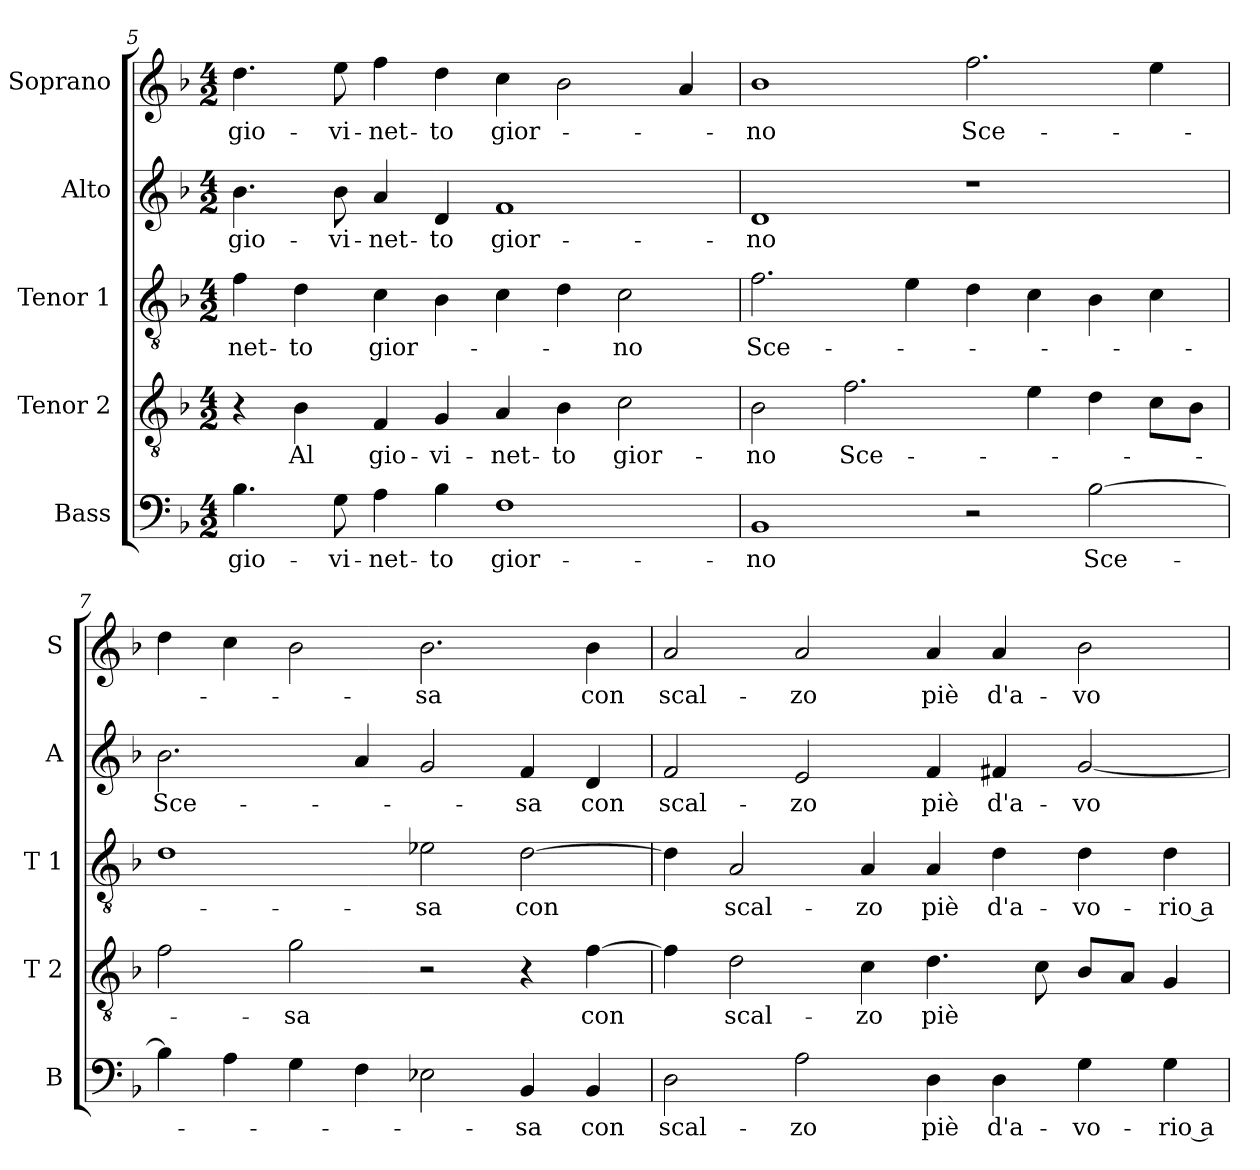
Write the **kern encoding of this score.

**kern	**text	**kern	**text	**kern	**text	**kern	**text	**kern	**text
*part5	*part5	*part4	*part4	*part3	*part3	*part2	*part2	*part1	*part1
*staff5	*staff5	*staff4	*staff4	*staff3	*staff3	*staff2	*staff2	*staff1	*staff1
*I"Bass	*	*I"Tenor 2	*	*I"Tenor 1	*	*I"Alto	*	*I"Soprano	*
*I'B	*	*I'T 2	*	*I'T 1	*	*I'A	*	*I'S	*
*clefF4	*	*clefGv2	*	*clefGv2	*	*clefG2	*	*clefG2	*
*k[b-]	*	*k[b-]	*	*k[b-]	*	*k[b-]	*	*k[b-]	*
*F:	*	*F:	*	*F:	*	*F:	*	*F:	*
*M4/2	*	*M4/2	*	*M4/2	*	*M4/2	*	*M4/2	*
=5	=5	=5	=5	=5	=5	=5	=5	=5	=5
!	!LO:LY:b	!	!	!	!	!	!	!	!
!	!	!	!	!	!LO:LY:b	!	!	!	!
!	!	!	!	!	!	!	!LO:LY:b	!	!
!	!	!	!	!	!	!	!	!	!LO:LY:b
4.B-\	gio-	4r	.	4f\	-net-	4.b-\	gio-	4.dd\	gio-
!	!	!	!LO:LY:b	!	!	!	!	!	!
!	!	!	!	!	!LO:LY:b	!	!	!	!
.	.	4B-\	Al	4d\	-to	.	.	.	.
!	!LO:LY:b	!	!	!	!	!	!	!	!
!	!	!	!	!	!	!	!LO:LY:b	!	!
!	!	!	!	!	!	!	!	!	!LO:LY:b
8G\	-vi-	.	.	.	.	8b-\	-vi-	8ee\	-vi-
!	!LO:LY:b	!	!	!	!	!	!	!	!
!	!	!	!LO:LY:b	!	!	!	!	!	!
!	!	!	!	!	!LO:LY:b	!	!	!	!
!	!	!	!	!	!	!	!LO:LY:b	!	!
!	!	!	!	!	!	!	!	!	!LO:LY:b
4A\	-net-	4F/	gio-	4c\	gior-	4a/	-net-	4ff\	-net-
!	!LO:LY:b	!	!	!	!	!	!	!	!
!	!	!	!LO:LY:b	!	!	!	!	!	!
!	!	!	!	!	!	!	!LO:LY:b	!	!
!	!	!	!	!	!	!	!	!	!LO:LY:b
4B-\	-to	4G/	-vi-	4B-\	.	4d/	-to	4dd\	-to
!	!LO:LY:b	!	!	!	!	!	!	!	!
!	!	!	!LO:LY:b	!	!	!	!	!	!
!	!	!	!	!	!	!	!LO:LY:b	!	!
!	!	!	!	!	!	!	!	!	!LO:LY:b
1F	gior-	4A/	-net-	4c\	.	1f	gior-	4cc\	gior-
!	!	!	!LO:LY:b	!	!	!	!	!	!
.	.	4B-\	-to	4d\	.	.	.	2b-\	.
!	!	!	!LO:LY:b	!	!	!	!	!	!
!	!	!	!	!	!LO:LY:b	!	!	!	!
.	.	2c\	gior-	2c\	-no	.	.	.	.
.	.	.	.	.	.	.	.	4a/	.
=6	=6	=6	=6	=6	=6	=6	=6	=6	=6
!	!LO:LY:b	!	!	!	!	!	!	!	!
!	!	!	!LO:LY:b	!	!	!	!	!	!
!	!	!	!	!	!LO:LY:b	!	!	!	!
!	!	!	!	!	!	!	!LO:LY:b	!	!
!	!	!	!	!	!	!	!	!	!LO:LY:b
1BB-	-no	2B-\	-no	2.f\	Sce-	1d	-no	1b-	-no
!	!	!	!LO:LY:b	!	!	!	!	!	!
.	.	2.f\	Sce-	.	.	.	.	.	.
.	.	.	.	4e\	.	.	.	.	.
!	!	!	!	!	!	!	!	!	!LO:LY:b
2r	.	.	.	4d\	.	1r	.	2.ff\	Sce-
.	.	4e\	.	4c\	.	.	.	.	.
!	!LO:LY:b	!	!	!	!	!	!	!	!
[2B-\	Sce-	4d\	.	4B-\	.	.	.	.	.
.	.	8c\L	.	4c\	.	.	.	4ee\	.
.	.	8B-\J	.	.	.	.	.	.	.
!!LO:PB:g=z
=7	=7	=7	=7	=7	=7	=7	=7	=7	=7
!	!	!	!	!	!	!	!LO:LY:b	!	!
4B-\]	.	2f\	.	1d	.	2.b-\	Sce-	4dd\	.
4A\	.	.	.	.	.	.	.	4cc\	.
!	!	!	!LO:LY:b	!	!	!	!	!	!
4G\	.	2g\	-sa	.	.	.	.	2b-\	.
4F\	.	.	.	.	.	4a/	.	.	.
!	!	!	!	!	!LO:LY:b	!	!	!	!
!	!	!	!	!	!	!	!	!	!LO:LY:b
2E-X\	.	2r	.	2e-X\	-sa	2g/	.	2.b-\	-sa
!	!LO:LY:b	!	!	!	!	!	!	!	!
!	!	!	!	!	!LO:LY:b	!	!	!	!
!	!	!	!	!	!	!	!LO:LY:b	!	!
4BB-/	-sa	4r	.	[2d\	con	4f/	-sa	.	.
!	!LO:LY:b	!	!	!	!	!	!	!	!
!	!	!	!LO:LY:b	!	!	!	!	!	!
!	!	!	!	!	!	!	!LO:LY:b	!	!
!	!	!	!	!	!	!	!	!	!LO:LY:b
4BB-/	con	[4f\	con	.	.	4d/	con	4b-\	con
=8	=8	=8	=8	=8	=8	=8	=8	=8	=8
!	!LO:LY:b	!	!	!	!	!	!	!	!
!	!	!	!	!	!	!	!LO:LY:b	!	!
!	!	!	!	!	!	!	!	!	!LO:LY:b
2D\	scal-	4f\]	.	4d\]	.	2f/	scal-	2a/	scal-
!	!	!	!LO:LY:b	!	!	!	!	!	!
!	!	!	!	!	!LO:LY:b	!	!	!	!
.	.	2d\	scal-	2A/	scal-	.	.	.	.
!	!LO:LY:b	!	!	!	!	!	!	!	!
!	!	!	!	!	!	!	!LO:LY:b	!	!
!	!	!	!	!	!	!	!	!	!LO:LY:b
2A\	-zo	.	.	.	.	2e/	-zo	2a/	-zo
!	!	!	!LO:LY:b	!	!	!	!	!	!
!	!	!	!	!	!LO:LY:b	!	!	!	!
.	.	4c\	-zo	4A/	-zo	.	.	.	.
!	!LO:LY:b	!	!	!	!	!	!	!	!
!	!	!	!LO:LY:b	!	!	!	!	!	!
!	!	!	!	!	!LO:LY:b	!	!	!	!
!	!	!	!	!	!	!	!LO:LY:b	!	!
!	!	!	!	!	!	!	!	!	!LO:LY:b
4D\	piè	4.d\	piè	4A/	piè	4f/	piè	4a/	piè
!	!LO:LY:b	!	!	!	!	!	!	!	!
!	!	!	!	!	!LO:LY:b	!	!	!	!
!	!	!	!	!	!	!	!LO:LY:b	!	!
!	!	!	!	!	!	!	!	!	!LO:LY:b
4D\	d'a-	.	.	4d\	d'a-	4f#X/	d'a-	4a/	d'a-
.	.	8c\	.	.	.	.	.	.	.
!	!LO:LY:b	!	!	!	!	!	!	!	!
!	!	!	!	!	!LO:LY:b	!	!	!	!
!	!	!	!	!	!	!	!LO:LY:b	!	!
!	!	!	!	!	!	!	!	!	!LO:LY:b
4G\	-vo-	8B-/L	.	4d\	-vo-	[2g/	-vo-	2b-\	-vo-
.	.	8A/J	.	.	.	.	.	.	.
!	!LO:LY:b	!	!	!	!	!	!	!	!
!	!	!	!	!	!LO:LY:b	!	!	!	!
4G\	-rio a	4G/	.	4d\	-rio a	.	.	.	.
=	=	=	=	=	=	=	=	=	=
*-	*-	*-	*-	*-	*-	*-	*-	*-	*-
